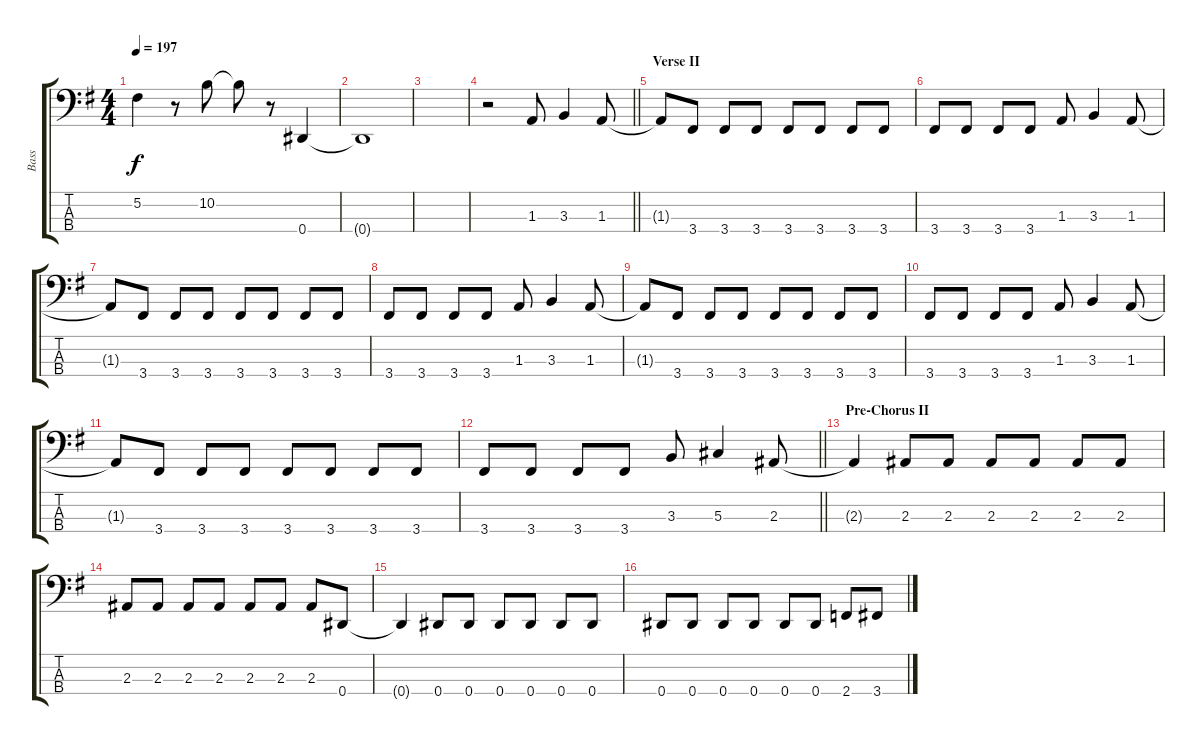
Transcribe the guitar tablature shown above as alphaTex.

\track ("Bass" "Bass") {instrument electricbassfinger}
\staff {score tabs}
\tuning (Gb2 Db2 Ab1 Eb1) {hide}
\ts (4 4)
\tempo 197
\clef f4
\ks g
5.2.4{dy f} r.8 10.2.8 10.2{t}.8 r.8 0.4.4 |
0.4{t}.1 |
|
\barLineRight lightlight
r.2 1.3.8 3.3.4 1.3.8 |
\section ("" "Verse II")
1.3{t}.8 3.4.8 3.4.8 3.4.8 3.4.8 3.4.8 3.4.8 3.4.8 |
3.4.8 3.4.8 3.4.8 3.4.8 1.3.8 3.3.4 1.3.8 |
1.3{t}.8 3.4.8 3.4.8 3.4.8 3.4.8 3.4.8 3.4.8 3.4.8 |
3.4.8 3.4.8 3.4.8 3.4.8 1.3.8 3.3.4 1.3.8 |
1.3{t}.8 3.4.8 3.4.8 3.4.8 3.4.8 3.4.8 3.4.8 3.4.8 |
3.4.8 3.4.8 3.4.8 3.4.8 1.3.8 3.3.4 1.3.8 |
1.3{t}.8 3.4.8 3.4.8 3.4.8 3.4.8 3.4.8 3.4.8 3.4.8 |
\barLineRight lightlight
3.4.8 3.4.8 3.4.8 3.4.8 3.3.8 5.3.4 2.3.8 |
\section ("" "Pre-Chorus II")
2.3{t}.4 2.3.8 2.3.8 2.3.8 2.3.8 2.3.8 2.3.8 |
2.3.8 2.3.8 2.3.8 2.3.8 2.3.8 2.3.8 2.3.8 0.4.8 |
0.4{t}.4 0.4.8 0.4.8 0.4.8 0.4.8 0.4.8 0.4.8 |
0.4.8 0.4.8 0.4.8 0.4.8 0.4.8 0.4.8 2.4.8 3.4.8
